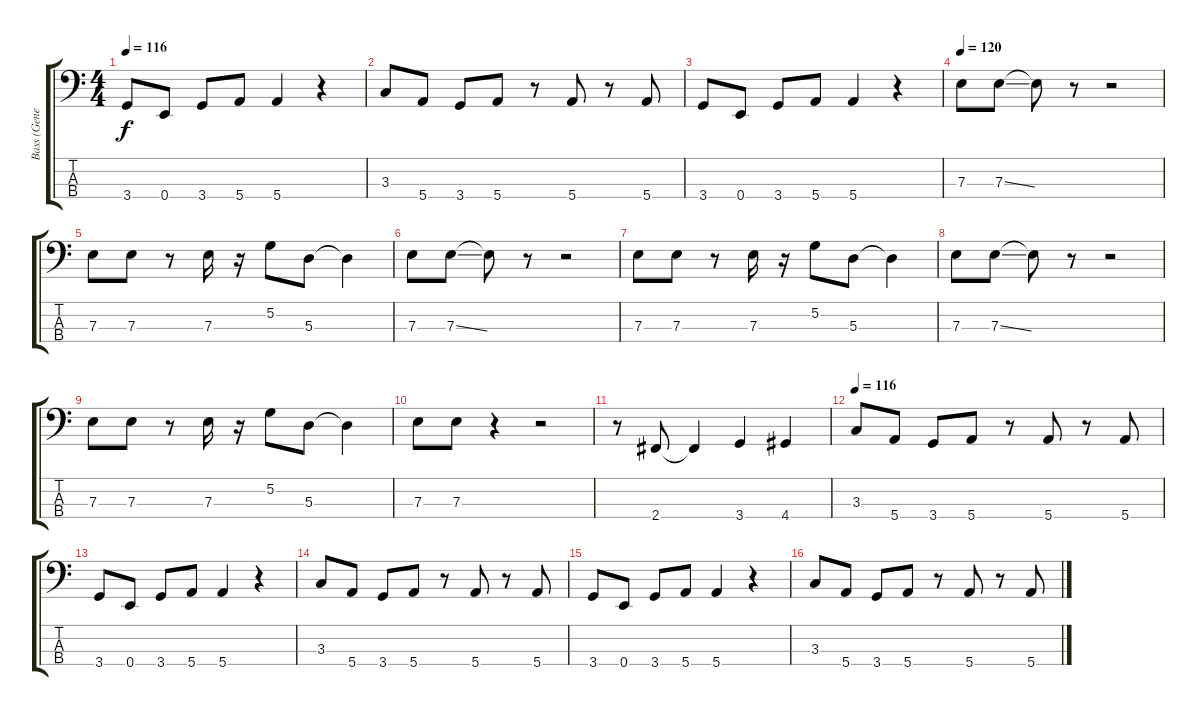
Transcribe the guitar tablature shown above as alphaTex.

\track ("Bass (Gene Simmons)" "Bass (Gene") {instrument electricbasspick}
\staff {score tabs}
\tuning (G2 D2 A1 E1) {hide}
\ts (4 4)
\tempo 116
\clef f4
\ks c
3.4.8{dy f} 0.4.8 3.4.8 5.4.8 5.4.4 r.4 |
3.3.8 5.4.8 3.4.8 5.4.8 r.8 5.4.8 r.8 5.4.8 |
3.4.8 0.4.8 3.4.8 5.4.8 5.4.4 r.4 |
\tempo 120
7.3.8 7.3{ss}.8 7.3{t}.8 r.8 r.2 |
7.3.8 7.3.8 r.8 7.3.16 r.16 5.2.8 5.3.8 5.3{t}.4 |
7.3.8 7.3{ss}.8 7.3{t}.8 r.8 r.2 |
7.3.8 7.3.8 r.8 7.3.16 r.16 5.2.8 5.3.8 5.3{t}.4 |
7.3.8 7.3{ss}.8 7.3{t}.8 r.8 r.2 |
7.3.8 7.3.8 r.8 7.3.16 r.16 5.2.8 5.3.8 5.3{t}.4 |
7.3.8 7.3.8 r.4 r.2 |
r.8 2.4.8 2.4{t}.4 3.4.4 4.4.4 |
\tempo 116
3.3.8 5.4.8 3.4.8 5.4.8 r.8 5.4.8 r.8 5.4.8 |
3.4.8 0.4.8 3.4.8 5.4.8 5.4.4 r.4 |
3.3.8 5.4.8 3.4.8 5.4.8 r.8 5.4.8 r.8 5.4.8 |
3.4.8 0.4.8 3.4.8 5.4.8 5.4.4 r.4 |
3.3.8 5.4.8 3.4.8 5.4.8 r.8 5.4.8 r.8 5.4.8
